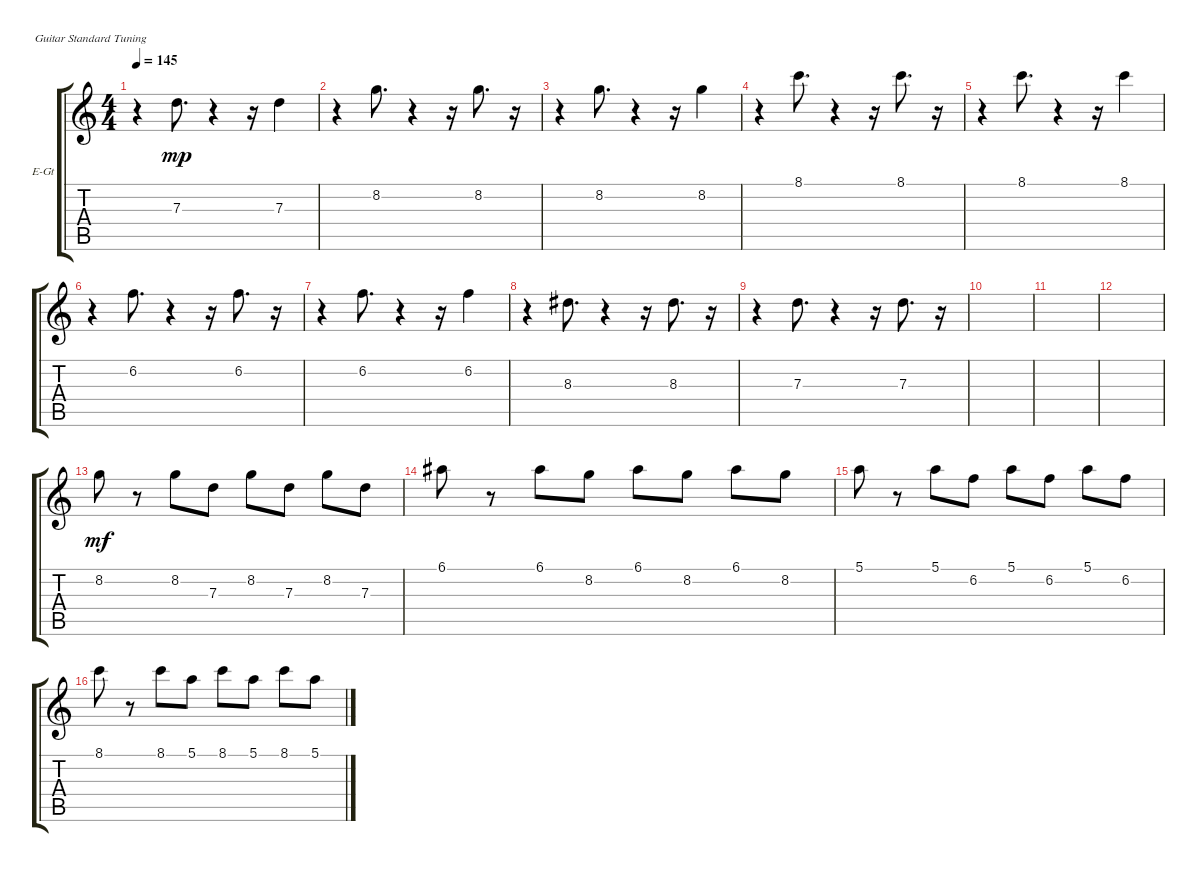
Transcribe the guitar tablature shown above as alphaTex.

\bracketExtendMode groupsimilarinstruments
\firstSystemTrackNameOrientation horizontal
\otherSystemsTrackNameOrientation horizontal
\track ("Electric Guitar Solo" "E-Gt") {solo instrument overdrivenguitar}
\staff {score tabs}
\tuning (E4 B3 G3 D3 A2 E2)
\ts (4 4)
\tempo 145
\clef g2
\scale
0.333333
\ks c
r.4{dy mp} 7.3.8{d} r.4 r.16 7.3.4 |
\scale
0.333333 r.4 8.2.8{d} r.4 r.16 8.2.8{d} r.16 |
\scale
0.333333 r.4 8.2.8{d} r.4 r.16 8.2.4 |
\scale
0.333333 r.4 8.1.8{d} r.4 r.16 8.1.8{d} r.16 |
\scale
0.333333 r.4 8.1.8{d} r.4 r.16 8.1.4 |
\scale
0.333333 r.4 6.2.8{d} r.4 r.16 6.2.8{d} r.16 |
\scale
0.333333 r.4 6.2.8{d} r.4 r.16 6.2.4 |
\scale
0.333333 r.4 8.3.8{d} r.4 r.16 8.3.8{d} r.16 |
\scale
0.333333 r.4 7.3.8{d} r.4 r.16 7.3.8{d} r.16 |
\scale
0.333333 |
\scale
0.333333 |
\scale
0.333333 |
8.2.8{dy mf} r.8 8.2.8 7.3.8 8.2.8 7.3.8 8.2.8 7.3.8 |
6.1.8 r.8 6.1.8 8.2.8 6.1.8 8.2.8 6.1.8 8.2.8 |
5.1.8 r.8 5.1.8 6.2.8 5.1.8 6.2.8 5.1.8 6.2.8 |
8.1.8 r.8 8.1.8 5.1.8 8.1.8 5.1.8 8.1.8 5.1.8
